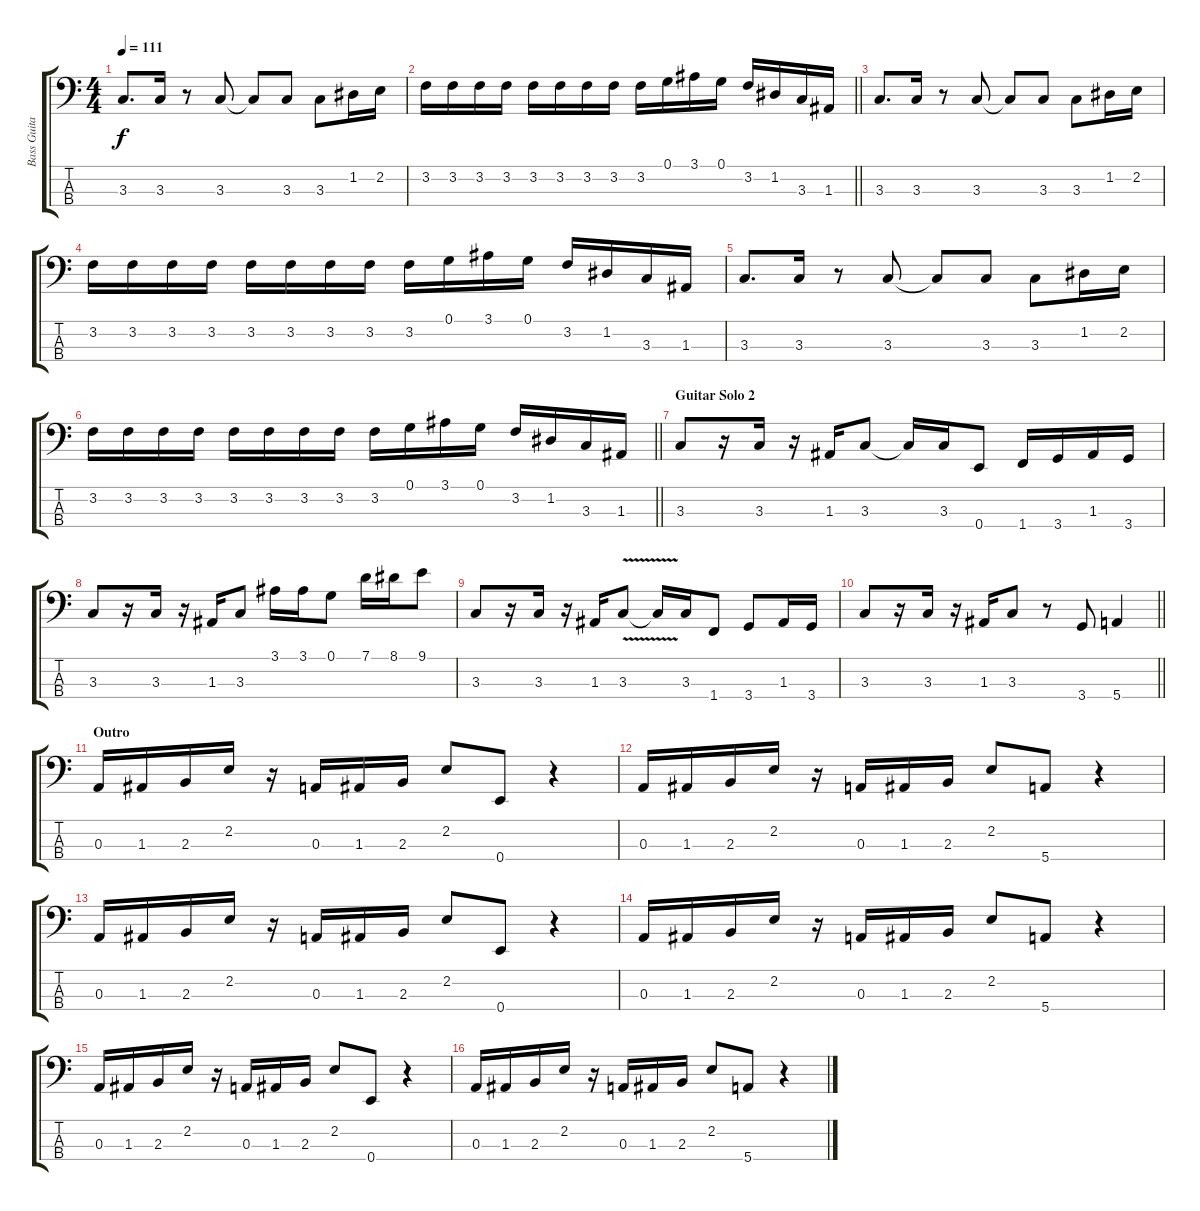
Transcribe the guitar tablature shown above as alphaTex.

\track ("Bass Guitar" "Bass Guita") {instrument electricbassfinger}
\staff {score tabs}
\tuning (G2 D2 A1 E1) {hide}
\ts (4 4)
\tempo 111
\clef f4
\ks c
3.3.8{d dy f} 3.3.16 r.8 3.3.8 3.3{t}.8 3.3.8 3.3.8 1.2.16 2.2.16 |
\barLineRight lightlight
3.2.16 3.2.16 3.2.16 3.2.16 3.2.16 3.2.16 3.2.16 3.2.16 3.2.16 0.1.16 3.1.16 0.1.16 3.2.16 1.2.16 3.3.16 1.3.16 |
3.3.8{d} 3.3.16 r.8 3.3.8 3.3{t}.8 3.3.8 3.3.8 1.2.16 2.2.16 |
3.2.16 3.2.16 3.2.16 3.2.16 3.2.16 3.2.16 3.2.16 3.2.16 3.2.16 0.1.16 3.1.16 0.1.16 3.2.16 1.2.16 3.3.16 1.3.16 |
3.3.8{d} 3.3.16 r.8 3.3.8 3.3{t}.8 3.3.8 3.3.8 1.2.16 2.2.16 |
\barLineRight lightlight
3.2.16 3.2.16 3.2.16 3.2.16 3.2.16 3.2.16 3.2.16 3.2.16 3.2.16 0.1.16 3.1.16 0.1.16 3.2.16 1.2.16 3.3.16 1.3.16 |
\section ("" "Guitar Solo 2")
3.3.8 r.16 3.3.16 r.16 1.3.16 3.3.8 3.3{t}.16 3.3.16 0.4.8 1.4.16 3.4.16 1.3.16 3.4.16 |
3.3.8 r.16 3.3.16 r.16 1.3.16 3.3.8 3.1.16 3.1.16 0.1.8 7.1.16 8.1.16 9.1.8 |
3.3.8 r.16 3.3.16 r.16 1.3.16 3.3{v}.8 3.3{t}.16 3.3.16 1.4.8 3.4.8 1.3.16 3.4.16 |
\barLineRight lightlight
3.3.8 r.16 3.3.16 r.16 1.3.16 3.3.8 r.8 3.4.8 5.4.4 |
\section ("" "Outro")
0.3.16 1.3.16 2.3.16 2.2.16 r.16 0.3.16 1.3.16 2.3.16 2.2.8 0.4.8 r.4 |
0.3.16 1.3.16 2.3.16 2.2.16 r.16 0.3.16 1.3.16 2.3.16 2.2.8 5.4.8 r.4 |
0.3.16 1.3.16 2.3.16 2.2.16 r.16 0.3.16 1.3.16 2.3.16 2.2.8 0.4.8 r.4 |
0.3.16 1.3.16 2.3.16 2.2.16 r.16 0.3.16 1.3.16 2.3.16 2.2.8 5.4.8 r.4 |
0.3.16 1.3.16 2.3.16 2.2.16 r.16 0.3.16 1.3.16 2.3.16 2.2.8 0.4.8 r.4 |
0.3.16 1.3.16 2.3.16 2.2.16 r.16 0.3.16 1.3.16 2.3.16 2.2.8 5.4.8 r.4
